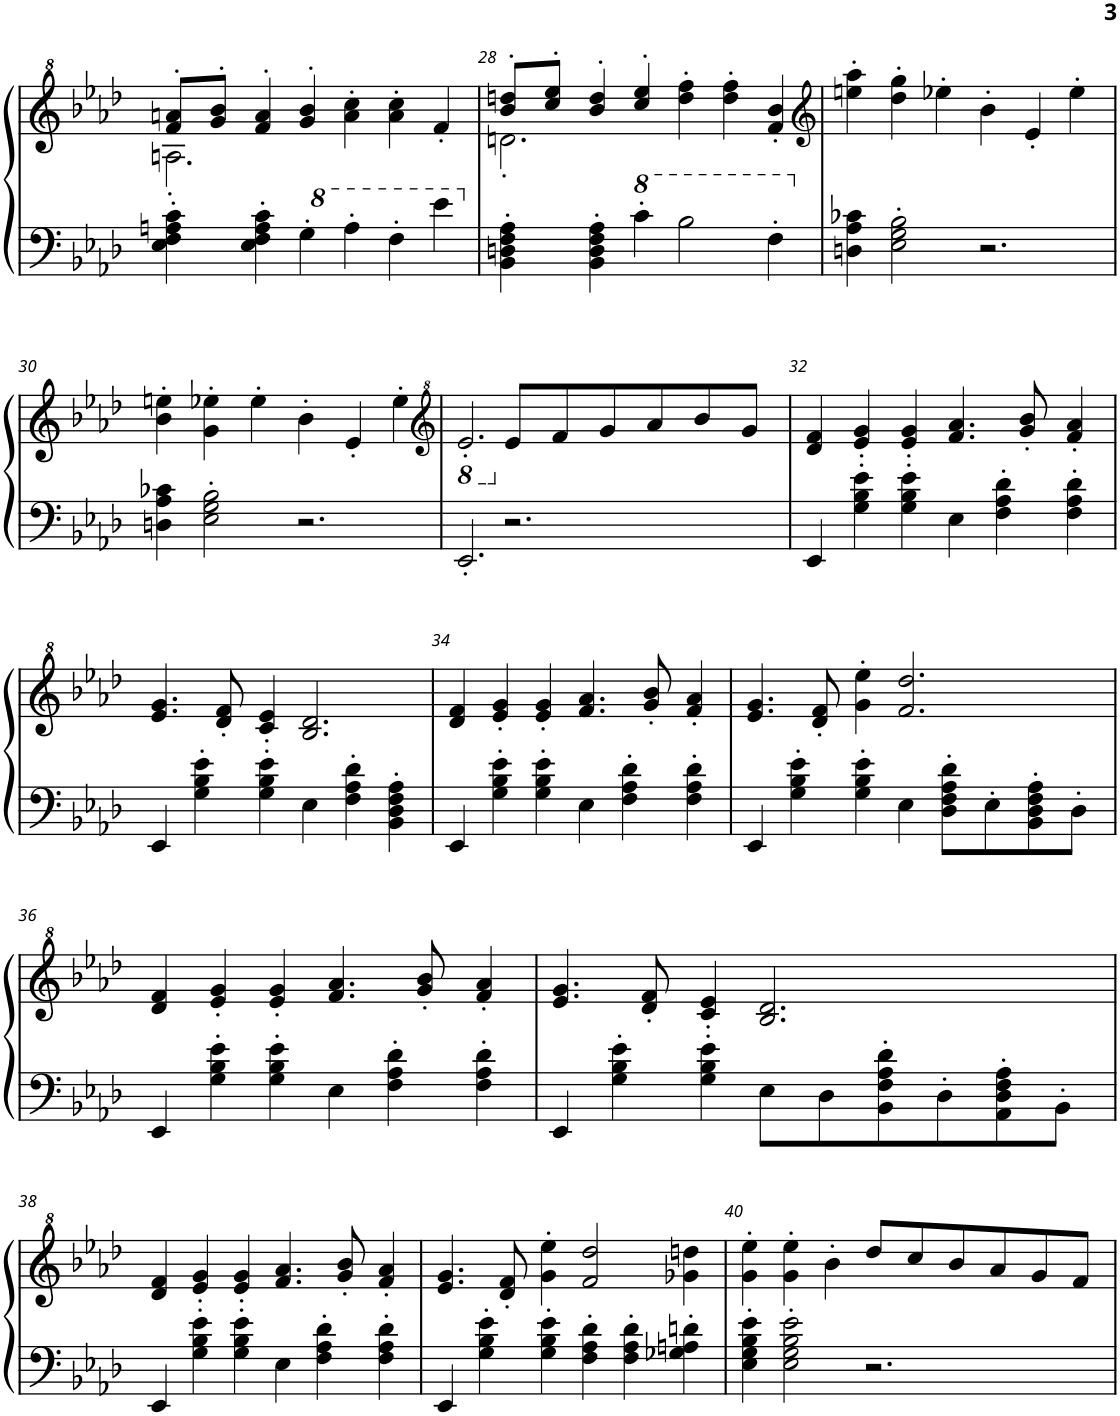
**kern	**kern
*part2	*part1
*staff2	*staff1
*I"Piano 2	*I"Piano, Right
*I'Pno	*I'Pno
!!LO:PB:g=z
*clefF4	*clefG^2
*k[b-e-a-d-]	*k[b-e-a-d-]
*M6/4	*M6/4
=27	=27
*	*^
4E-\' 4F\' 4An\' 4c\'	8ff/' 8aan/'L	2.an'\
.	8gg/' 8bb-/'J	.
4E-\' 4F\' 4A\' 4c\'	4ff/' 4aa/'	.
*8va	*	*
4g'\	4gg/' 4bb-/'	.
4a'\	4aa\' 4ccc\'	2.ryy
4f'\	4aa\' 4ccc\'	.
4ee-\	4ff'/	.
=28	=28	=28
*X8va	*	*
4BB-\' 4Dn\' 4F\' 4A-\'	8bb-/' 8dddn/'L	2.ddn'\
.	8ccc/' 8eee-/'J	.
4BB-\' 4D\' 4F\' 4A-\'	4bb-/' 4ddd/'	.
*8va	*	*
4cc'\	4ccc/' 4eee-/'	.
2b-\	4ddd\' 4fff\'	2.ryy
.	4ddd\' 4fff\'	.
4f'\	4ff/' 4bb-/'	.
*	*v	*v
=29	=29
*	*clefG2
*X8va	*
4Dn\ 4A-\ 4c-X\	4een\' 4aa-\'
2E-\' 2G\' 2B-\'	4dd-\' 4gg\'
.	4ee-X'\
2.r	4b-'\
.	4e-'/
.	4ee-'\
!!LO:LB:g=z
=30	=30
4Dn\ 4A-\ 4c-X\	4b-\' 4een\'
2E-\' 2G\' 2B-\'	4g\' 4ee-X\'
.	4ee-'\
2.r	4b-'\
.	4e-'/
.	4ee-'\
=31	=31
*	*clefG^2
*	*8ba
2.EE-'/	2.e-'/
*	*X8ba
2.r	8ee-/L
.	8ff/
.	8gg/
.	8aa-/
.	8bb-/
.	8gg/J
=32	=32
4EE-/	4dd-/ 4ff/
4G\' 4B-\' 4e-\'	4ee-/' 4gg/'
4G\' 4B-\' 4e-\'	4ee-/' 4gg/'
4E-\	4.ff/ 4.aa-/
4F\' 4A-\' 4d-\'	.
.	8gg/' 8bb-/'
4F\' 4A-\' 4d-\'	4ff/' 4aa-/'
!!LO:LB:g=z
=33	=33
4EE-/	4.ee-/ 4.gg/
4G\' 4B-\' 4e-\'	.
.	8dd-/' 8ff/'
4G\' 4B-\' 4e-\'	4cc/' 4ee-/'
4E-\	2.b-/ 2.dd-/
4F\' 4A-\' 4d-\'	.
4BB-\' 4D-\' 4F\' 4A-\'	.
=34	=34
4EE-/	4dd-/ 4ff/
4G\' 4B-\' 4e-\'	4ee-/' 4gg/'
4G\' 4B-\' 4e-\'	4ee-/' 4gg/'
4E-\	4.ff/ 4.aa-/
4F\' 4A-\' 4d-\'	.
.	8gg/' 8bb-/'
4F\' 4A-\' 4d-\'	4ff/' 4aa-/'
=35	=35
4EE-/	4.ee-/ 4.gg/
4G\' 4B-\' 4e-\'	.
.	8dd-/' 8ff/'
4G\' 4B-\' 4e-\'	4gg\' 4eee-\'
4E-\	2.ff/ 2.ddd-/
8D-\' 8F\' 8A-\' 8d-\'L	.
8E-'\	.
8BB-\' 8D-\' 8F\' 8A-\'	.
8D-'\J	.
!!LO:LB:g=z
=36	=36
4EE-/	4dd-/ 4ff/
4G\' 4B-\' 4e-\'	4ee-/' 4gg/'
4G\' 4B-\' 4e-\'	4ee-/' 4gg/'
4E-\	4.ff/ 4.aa-/
4F\' 4A-\' 4d-\'	.
.	8gg/' 8bb-/'
4F\' 4A-\' 4d-\'	4ff/' 4aa-/'
=37	=37
4EE-/	4.ee-/ 4.gg/
4G\' 4B-\' 4e-\'	.
.	8dd-/' 8ff/'
4G\' 4B-\' 4e-\'	4cc/' 4ee-/'
8E-\L	2.b-/ 2.dd-/
8D-\	.
8BB-\' 8F\' 8A-\' 8d-\'	.
8D-'\	.
8AA-\' 8D-\' 8F\' 8A-\'	.
8BB-'\J	.
!!LO:LB:g=z
=38	=38
4EE-/	4dd-/ 4ff/
4G\' 4B-\' 4e-\'	4ee-/' 4gg/'
4G\' 4B-\' 4e-\'	4ee-/' 4gg/'
4E-\	4.ff/ 4.aa-/
4F\' 4A-\' 4d-\'	.
.	8gg/' 8bb-/'
4F\' 4A-\' 4d-\'	4ff/' 4aa-/'
=39	=39
4EE-/	4.ee-/ 4.gg/
4G\' 4B-\' 4e-\'	.
.	8dd-/' 8ff/'
4G\' 4B-\' 4e-\'	4gg\' 4eee-\'
4F\' 4A-\' 4d-\'	2ff/ 2ddd-/
4F\' 4A-\' 4d-\'	.
4G-X\' 4An\' 4dn\'	4gg-X\ 4dddn\
=40	=40
4E-\' 4G\' 4B-\' 4e-\'	4gg\' 4eee-\'
2E-\' 2G\' 2B-\' 2e-\'	4gg\' 4eee-\'
.	4bb-'\
2.r	8ddd-/L
.	8ccc/
.	8bb-/
.	8aa-/
.	8gg/
.	8ff/J
=	=
*-	*-
